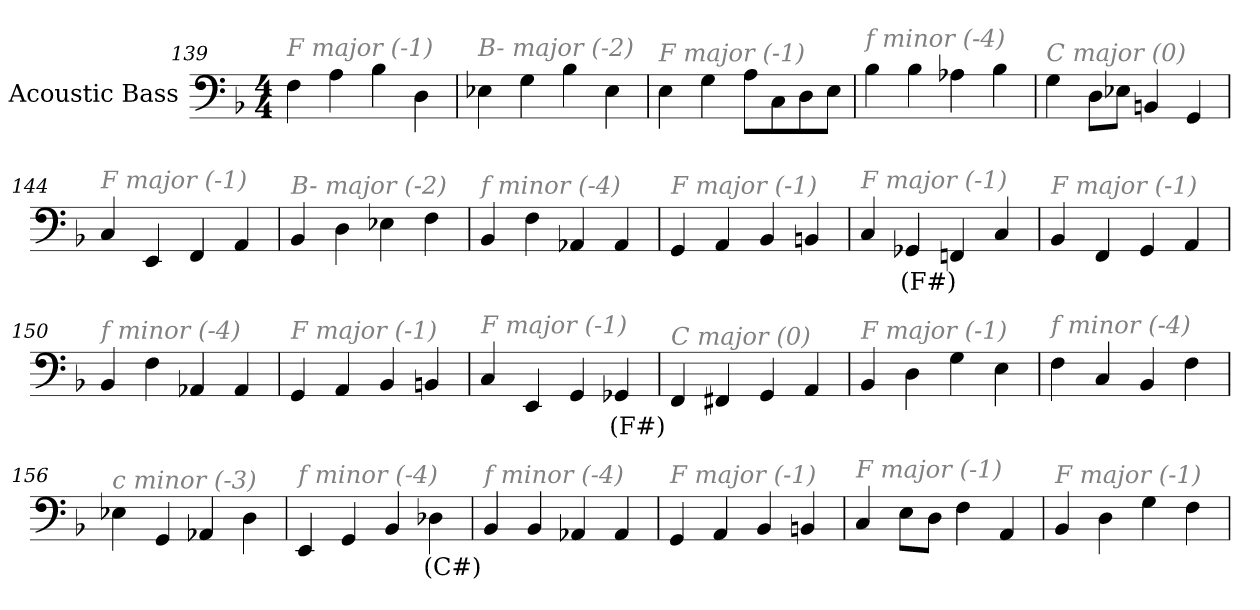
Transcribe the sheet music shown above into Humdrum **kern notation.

**kern	**text
*part1	*part1
*staff1	*staff1
*I"Acoustic Bass	*
*clefF4	*
*ITrd7c12	*
*k[b-]	*
*F:	*
*M4/4	*
=139	=139
!LO:TX:i:color=#808080:t=F major (-1)	!
4FF	.
4AA	.
4BB-	.
4DD	.
=140	=140
!LO:TX:i:color=#808080:t=B- major (-2)	!
4EE-X	.
4GG	.
4BB-	.
4EE-	.
=141	=141
!LO:TX:i:color=#808080:t=F major (-1)	!
4EE	.
4GG	.
8AAL	.
8CC	.
8DD	.
8EEJ	.
=142	=142
!LO:TX:i:color=#808080:t=f minor (-4)	!
4BB-	.
4BB-	.
4AA-X	.
4BB-	.
=143	=143
!LO:TX:i:color=#808080:t=C major (0)	!
4GG	.
8DDL	.
8EE-XJ	.
4BBBn	.
4GGG	.
=144	=144
!LO:TX:i:color=#808080:t=F major (-1)	!
4CC	.
4EEE	.
4FFF	.
4AAA	.
=145	=145
!LO:TX:i:color=#808080:t=B- major (-2)	!
4BBB-	.
4DD	.
4EE-X	.
4FF	.
=146	=146
!LO:TX:i:color=#808080:t=f minor (-4)	!
4BBB-	.
4FF	.
4AAA-X	.
4AAA-	.
=147	=147
!LO:TX:i:color=#808080:t=F major (-1)	!
4GGG	.
4AAA	.
4BBB-	.
4BBBn	.
=148	=148
!LO:TX:i:color=#808080:t=F major (-1)	!
4CC	.
4GGG-Xi	(F#)
4FFFn	.
4CC	.
=149	=149
!LO:TX:i:color=#808080:t=F major (-1)	!
4BBB-	.
4FFF	.
4GGG	.
4AAA	.
=150	=150
!LO:TX:i:color=#808080:t=f minor (-4)	!
4BBB-	.
4FF	.
4AAA-X	.
4AAA-	.
=151	=151
!LO:TX:i:color=#808080:t=F major (-1)	!
4GGG	.
4AAA	.
4BBB-	.
4BBBn	.
=152	=152
!LO:TX:i:color=#808080:t=F major (-1)	!
4CC	.
4EEE	.
4GGG	.
4GGG-Xi	(F#)
=153	=153
!LO:TX:i:color=#808080:t=C major (0)	!
4FFF	.
4FFF#X	.
4GGG	.
4AAA	.
=154	=154
!LO:TX:i:color=#808080:t=F major (-1)	!
4BBB-	.
4DD	.
4GG	.
4EE	.
=155	=155
!LO:TX:i:color=#808080:t=f minor (-4)	!
4FF	.
4CC	.
4BBB-	.
4FF	.
=156	=156
!LO:TX:i:color=#808080:t=c minor (-3)	!
4EE-X	.
4GGG	.
4AAA-X	.
4DD	.
=157	=157
!LO:TX:i:color=#808080:t=f minor (-4)	!
4EEE	.
4GGG	.
4BBB-	.
4DD-Xi	(C#)
=158	=158
!LO:TX:i:color=#808080:t=f minor (-4)	!
4BBB-	.
4BBB-	.
4AAA-X	.
4AAA-	.
=159	=159
!LO:TX:i:color=#808080:t=F major (-1)	!
4GGG	.
4AAA	.
4BBB-	.
4BBBn	.
=160	=160
!LO:TX:i:color=#808080:t=F major (-1)	!
4CC	.
8EEL	.
8DDJ	.
4FF	.
4AAA	.
=161	=161
!LO:TX:i:color=#808080:t=F major (-1)	!
4BBB-	.
4DD	.
4GG	.
4FF	.
=	=
*-	*-
